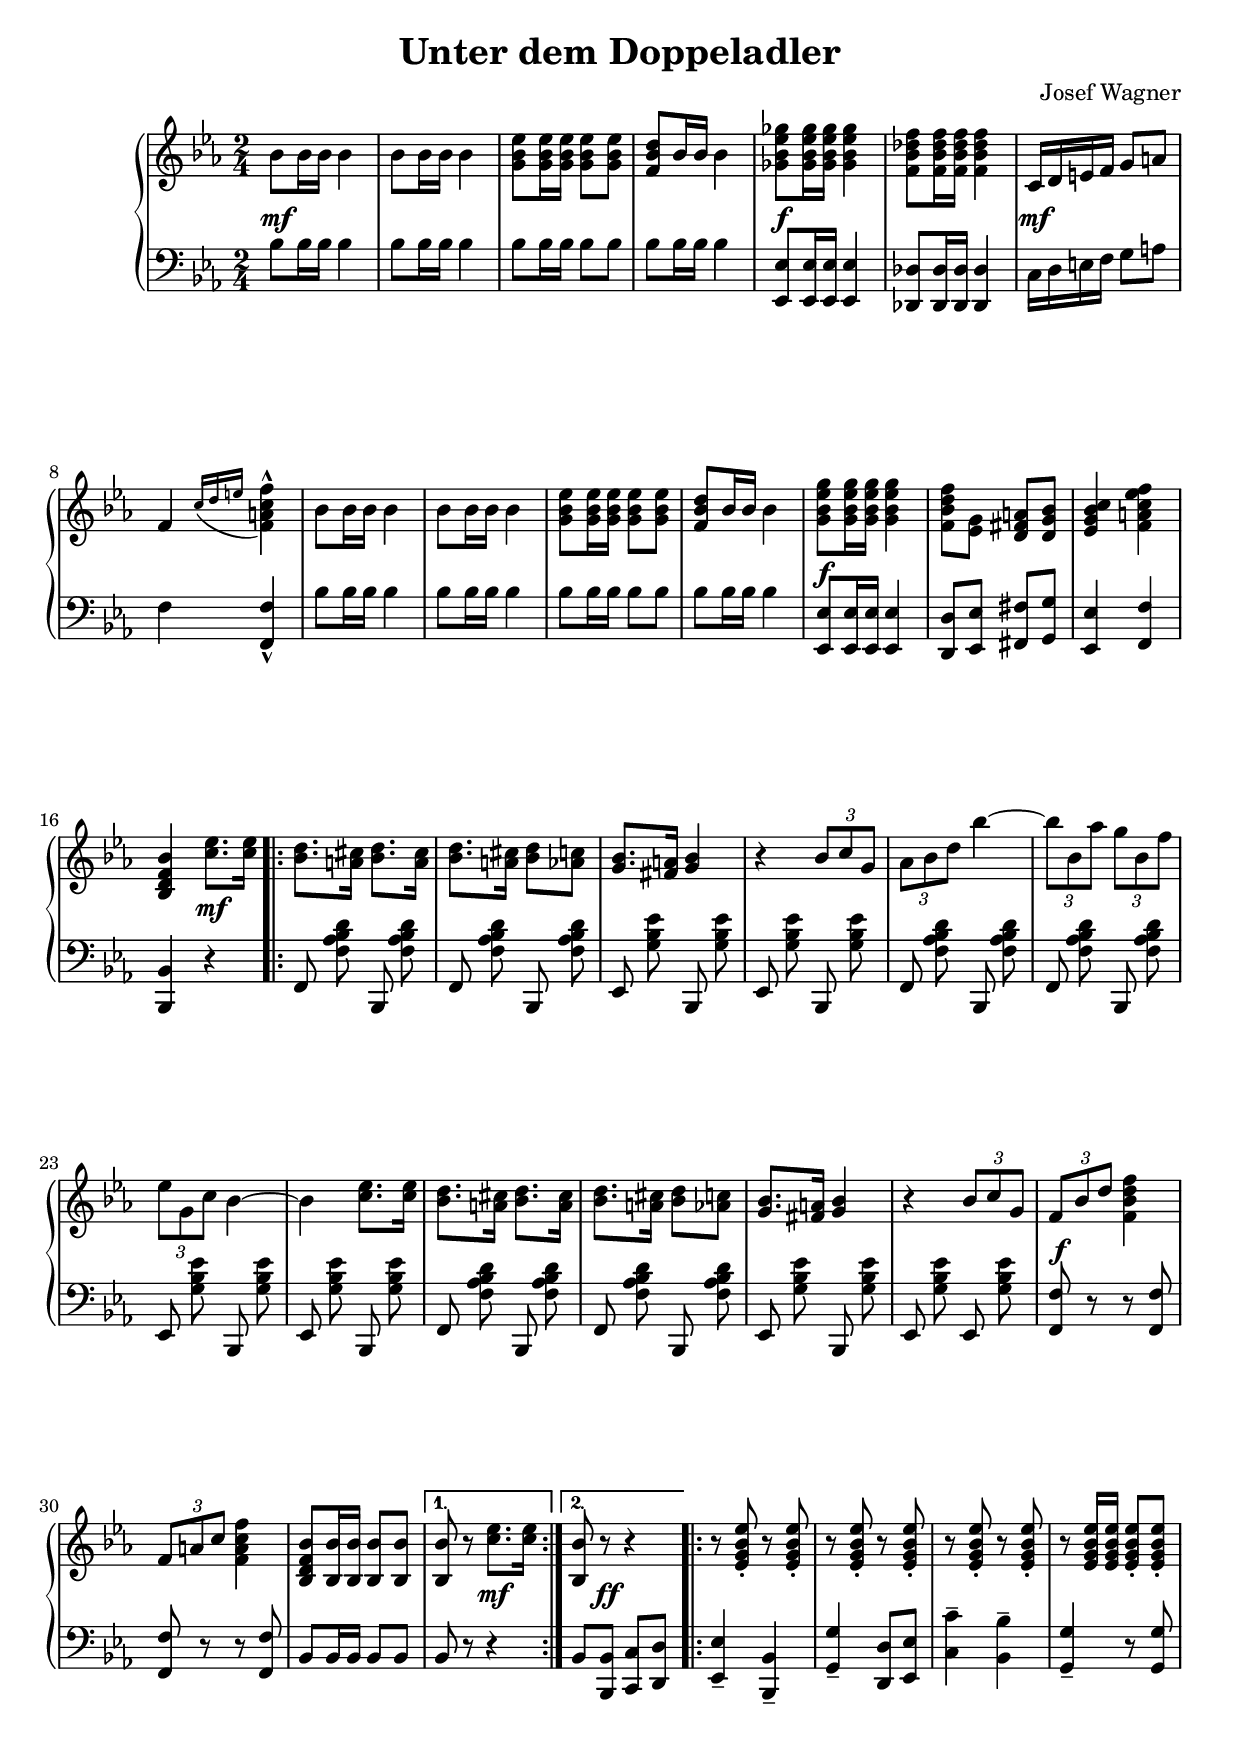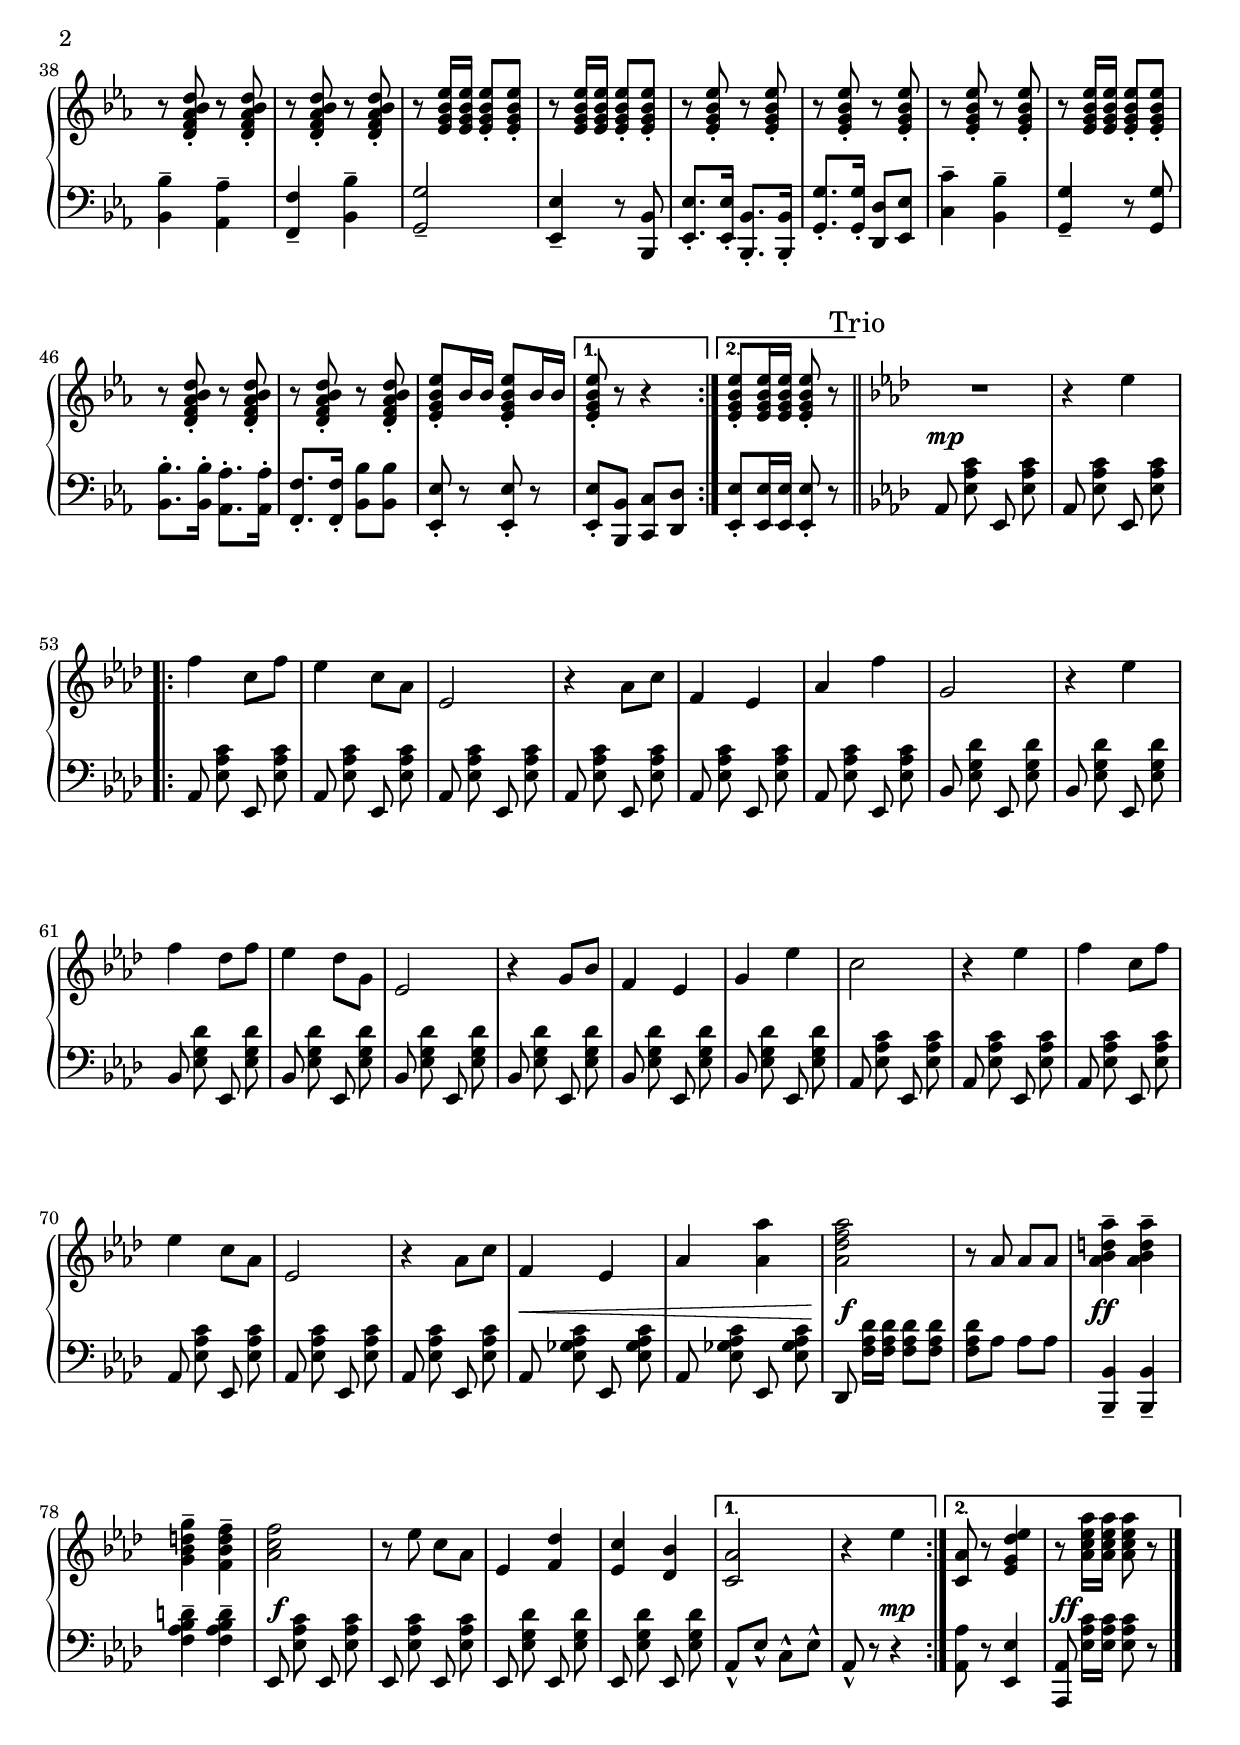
\version "2.19.82"

\header {
  title = "Unter dem Doppeladler"
  composer = "Josef Wagner"
}

\paper {
  ragged-last-bottom = ##f
}

music =  \new PianoStaff <<
  \new Staff {
    \clef "violin"
    \key es \major
    \time 2/4
    \relative bes' {
      \repeat unfold 2 {
        \repeat unfold 2 { bes8 bes16 bes bes4 | }
        <g bes es>8 q16 q q8 q |
        <f bes d>8 bes16 bes bes4 |
      }
      \alternative {
        {
          <ges bes es ges>8 q16 q q4 |
          <f bes des f>8 q16 q q4 |
          c16 d e f g8 a |
          f4 \acciaccatura { c'16 d e } <f, a c f>4-^ |
        }
        {
          <g bes es g>8 q16 q q4 |
          <f bes d f>8 <es g> <d fis a> <d g bes> |
          <es g bes c>4 <f a c es f> |
          <bes, d f bes>
        }
      }
      <c' es>8. q16 |
      \repeat volta 2 {
        \repeat unfold 2 {
          <bes d>8. <a cis>16 <bes d>8. <a cis>16 |
          <bes d>8. <a cis>16 <bes d>8 <as c> |
          <g bes>8. <fis a>16 <g bes>4 |
          r4 \tuplet 3/2 { bes8 c g } |
        }
        \alternative {
          {
            \tuplet 3/2 { as bes d } bes'4~ |
            \tuplet 3/2 { bes8 bes,  as' } \tuplet 3/2 { g bes, f' } |
            \tuplet 3/2 { es g, c } bes4~ |
            bes <c es>8. q16 |
          }
          {
            \tuplet 3/2 { f,8 bes d } <f d bes f>4 |
            \tuplet 3/2 { f,8 a c } <f c a f>4 |
            <bes, f d bes>8 <bes bes,>16 q q8 q |
          }
        }
      }
      \alternative {
        { q r <c es>8. q16 | }
        { <bes bes,>8 r r4 | }
      }
      \repeat volta 2 {
        \repeat unfold 2 {
          \repeat unfold 3 { r8 <es, g bes es>-. r q-. | }
          r q16 q q8-. q-. |
          \repeat unfold 2 { r <d f as bes d>-. r q-. | }
        }
        \alternative {
          \repeat unfold 2 { r <es g bes es>16 q q8-. q-. | }
          { q-. bes'16 bes q8-. bes16 bes | }
        }
      }
      \alternative {
        { q8-. r r4 | }
        { q8-. q16 q q8-. r | }
      }
      \bar "||"
      \key as \major
      \mark "Trio"
      R2 |
      r4 es |
      \repeat volta 2 {
        f c8 f |
        es4 c8 as |
        es2 |
        r4 as8 c |
        f,4 es |
        as f' |
        g,2 |
        r4 es' |
        f des8 f |
        es4 des8 g, |
        es2 |
        r4 g8 bes |
        f4 es |
        g es' |
        c2 |
        r4 es |
        f c8 f |
        es4 c8 as |
        es2 |
        r4 as8 c |
        f,4 es |
        as <as as'> |
        <as des f as>2 |
        r8 as8 as as |
        <as bes d as'>4-- q-- |
        <g bes d g>-- <f bes d f>-- |
        <as c f>2 |
        r8 es' c as |
        es4 <f des'> |
        <es c'> <des bes'> |
      }
      \alternative {
        {
          <c as'>2 |
          r4 es' |
        }
        {
          <c, as'>8 r <es g des' es>4 |
          r8 <as c es as>16 q q8 r |
        }
      }
      \bar "|."
    }
  }
  \new Dynamics {
    s2\mf |
    s2*3 |
    s2\f |
    s2 |
    s2\mf |
    s2*5 |
    s2\f |
    s2*2 |
    s4 s4\mf |
    s2*12 |
    s2\f |
    s2*2 |
    s4 s4\mf |
    s8 s8\ff s4 |
    s2*17 |
    s2\mp |
    s2*21 |
    s2\< |
    s2 |
    s2\f |
    s2 |
    s2\ff |
    s2 |
    s2\f |
    s2*4 |
    s4 s4\mp |
    s2 |
    s2\ff |
  }
  \new Staff {
    \clef "bass"
    \key es \major
    \time 2/4
    \relative bes {
      \repeat unfold 2 {
        \repeat unfold 2 { bes8 bes16 bes bes4 | }
        bes8 bes16 bes bes8 bes |
        bes bes16 bes bes4 |
      }
      \alternative {
        {
          <es, es,>8 q16 q q4 |
          <des des,>8 q16 q q4 |
          c16 d e f g8 a |
          f4 <f f,>-^ |
        }
        {
          <es es,>8 q16 q q4 |
          <d d,>8 <es es,> <fis fis,> <g g,> |
          <es es,>4 <f f,> |
          <bes, bes,>
        }
      }
      r |
      \repeat volta 2 {
        \autoBeamOff
        \repeat unfold 2 {
          \repeat unfold 2 { f8 <f' as bes d> bes,, q | }
          \repeat unfold 2 { es <g' bes es> bes,, q | }
        }
        \repeat unfold 2 { f'8 <f' as bes d> bes,, q | }
        es <g' bes es> bes,, q |
        es <g' bes es> es, q |
        \autoBeamOn
        <f f'> r r q |
        q r r q |
        bes bes16 bes bes8 bes |
      }
      \alternative {
        { bes r r4 | }
        { bes8 <bes bes,> <c c,> <d d,> | }
      }
      \repeat volta 2 {
        <es es,>4-- <bes bes,>-- |
        <g' g,>-- <d d,>8 <es es,> |
        <c' c,>4-- <bes bes,>-- |
        <g g,>4-- r8 q |
        <bes bes,>4-- <as as,>-- |
        <f f,>-- <bes bes,>-- |
        <g g,>2-- |
        <es es,>4-- r8 <bes bes,> |
        <es es,>8.-. q16-. <bes bes,>8.-. q16-. |
        <g' g,>8.-. q16-. <d d,>8 <es es,> |
        <c' c,>4-- <bes bes,>-- |
        <g g,>4-- r8 q |
        <bes bes,>8.-. q16-. <as as,>8.-. q16-. |
        <f f,>8.-. q16-. <bes bes,>8 q |
        <es, es,>8-. r q-. r |
      }
      \alternative {
        { q-. <bes bes,> <c c,> <d d,> | }
        { <es es,>-. q16 q q8-. r | }
      }
      \bar "||"
      \key as \major
      \autoBeamOff
      \repeat unfold 2 { as, <es' as c> es, q | }
      \repeat volta 2 {
        \repeat unfold 6 { as q es q | }
        \repeat unfold 8 { bes' <es g des'> es, q | }
        \repeat unfold 6 { as <es' as c> es, q | }
        \repeat unfold 2 { as <es' ges as c> es, q | }
        \autoBeamOn
        des\noBeam <f' as des>16 q q8 q |
        q as as as |
        <bes, bes,>4-- q-- |
        <f' as bes d>-- q-- |
        \autoBeamOff
        \repeat unfold 2 { es,8 <es' as c> es, q | }
        \repeat unfold 2 { es <es' g des'> es, q | }
        \autoBeamOn
      }
      \alternative {
        {
          as-^ es'-^ c-^ es-^ |
          as,-^ r r4 |
        }
        {
          <as as'>8 r <es es'>4 |
          <as, as'>8\noBeam <es'' as c>16 q q8 r |
        }
      }
      \bar "|."
    }
  }
>>

\score {
  \music
  \layout {}
}

\score {
  \unfoldRepeats \music
  \midi {
    \tempo 4 = 120
  }
}
